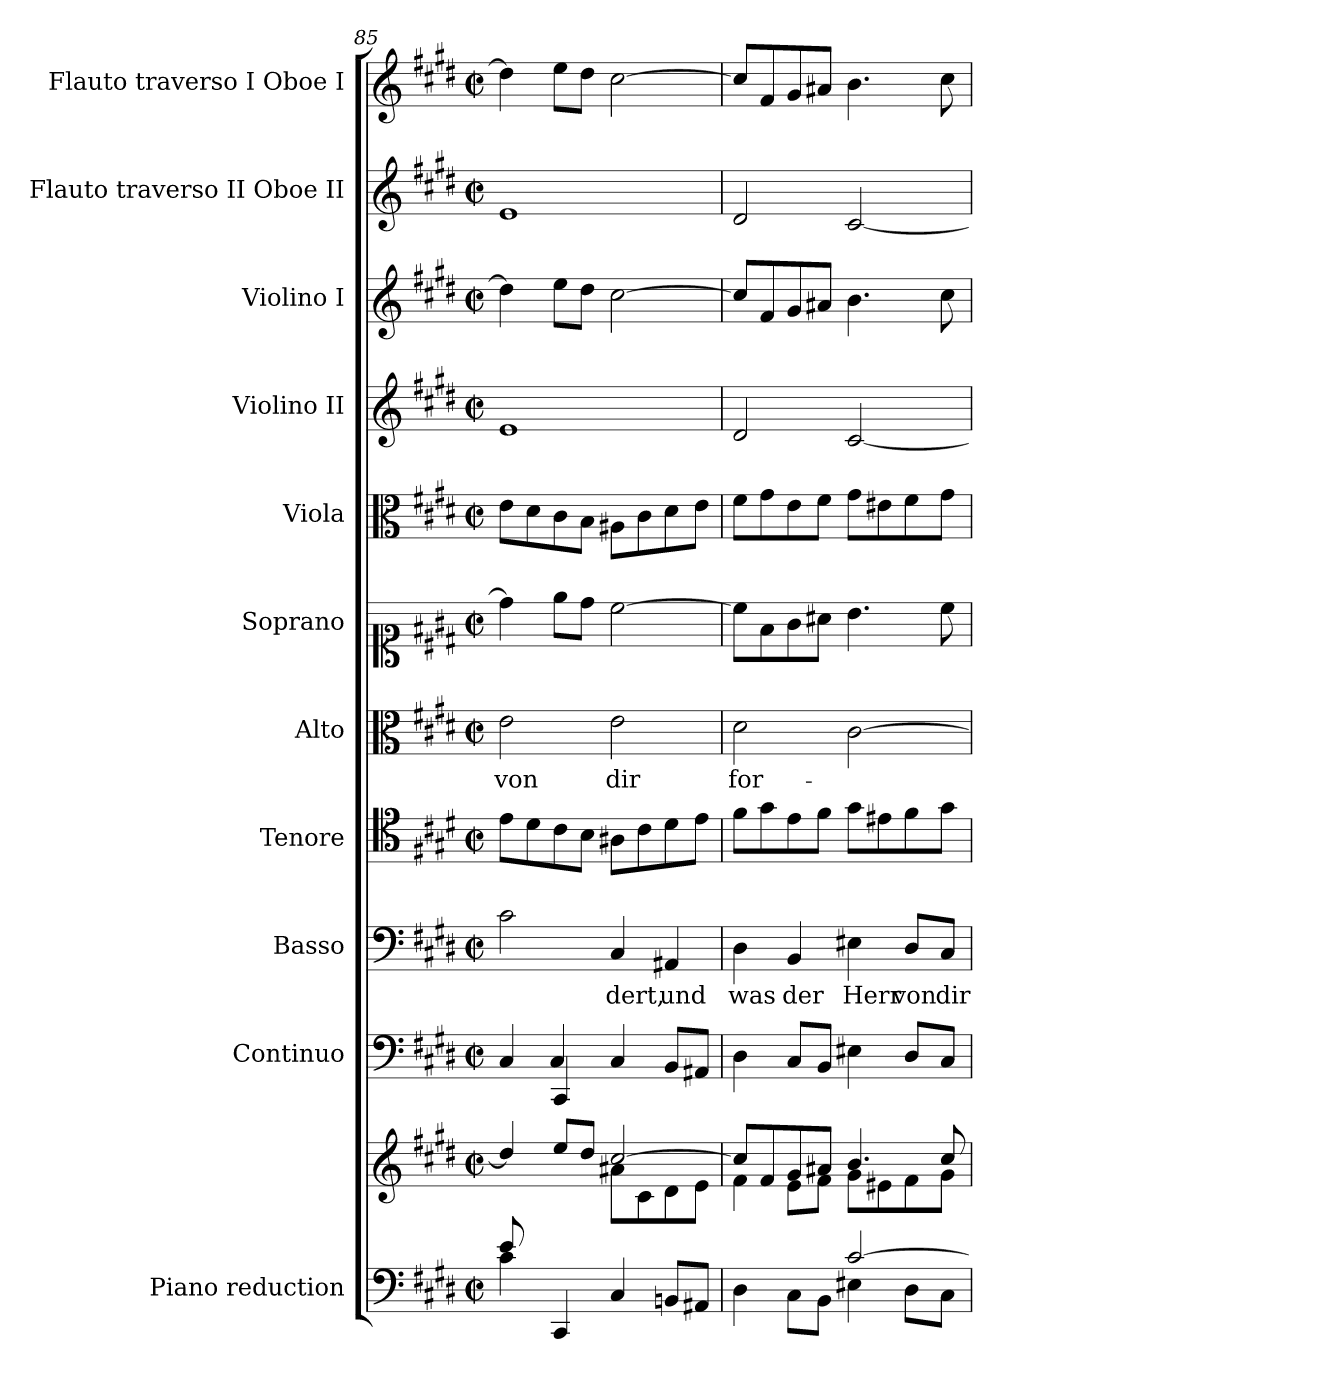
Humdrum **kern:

**kern	**kern	**kern	**kern	**text	**kern	**kern	**text	**kern	**kern	**kern	**kern	**kern	**kern
*part11	*part11	*part10	*part9	*part9	*part8	*part7	*part7	*part6	*part5	*part4	*part3	*part2	*part1
*staff12	*staff11	*staff10	*staff9	*staff9	*staff8	*staff7	*staff7	*staff6	*staff5	*staff4	*staff3	*staff2	*staff1
*I"Piano reduction	*	*I"Continuo	*I"Basso	*	*I"Tenore	*I"Alto	*	*I"Soprano	*I"Viola	*I"Violino II	*I"Violino I	*I"Flauto traverso II Oboe II	*I"Flauto traverso I Oboe I
*I'Pno	*	*	*	*	*	*	*	*	*	*	*	*I'Ob	*I'Ob
*clefF4	*clefG2	*clefF4	*clefF4	*	*clefC4	*clefC3	*	*clefC1	*clefC3	*clefG2	*clefG2	*clefG2	*clefG2
*k[f#c#g#d#]	*k[f#c#g#d#]	*k[f#c#g#d#]	*k[f#c#g#d#]	*	*k[f#c#g#d#]	*k[f#c#g#d#]	*	*k[f#c#g#d#]	*k[f#c#g#d#]	*k[f#c#g#d#]	*k[f#c#g#d#]	*k[f#c#g#d#]	*k[f#c#g#d#]
*M2/2	*M2/2	*M2/2	*M2/2	*	*M2/2	*M2/2	*	*M2/2	*M2/2	*M2/2	*M2/2	*M2/2	*M2/2
*met(c|)	*met(c|)	*met(c|)	*met(c|)	*	*met(c|)	*met(c|)	*	*met(c|)	*met(c|)	*met(c|)	*met(c|)	*met(c|)	*met(c|)
=85	=85	=85	=85	=85	=85	=85	=85	=85	=85	=85	=85	=85	=85
*^	*^	*^	*	*	*	*	*	*	*	*	*	*	*
!	!	!	!	!	!	!	!	!	!	!LO:LY:b	!	!	!	!	!	!
8e/L	4c#\	4dd#/]	8ryy	4C#/	4ryy	2c#\	.	8e\L	2e\	von	4dd#\]	8e\L	1e	4dd#\]	1e	4dd#\]
2..ryy	.	.	8g#\	.	.	.	.	8d#\	.	.	.	8d#\	.	.	.	.
.	4CC#/	8ee/L	8cc#\	4CC#/	4C#/	.	.	8c#\	.	.	8ee\L	8c#\	.	8ee\L	.	8ee\L
.	.	8dd#/J	8b\J	.	.	.	.	8B\J	.	.	8dd#\J	8B\J	.	8dd#\J	.	8dd#\J
!	!	!	!	!	!	!	!LO:LY:b	!	!	!LO:LY:b	!	!	!	!	!	!
.	4C#/	[2cc#/	8a#X\L	4C#/	2ryy	4C#/	dert,	8A#X\L	2e\	dir	[2cc#\	8A#X\L	.	[2cc#\	.	[2cc#\
.	.	.	8c#\	.	.	.	.	8c#\	.	.	.	8c#\	.	.	.	.
!	!	!	!	!	!	!	!LO:LY:b	!	!	!	!	!	!	!	!	!
.	8BBn/L	.	8d#\	8BB/L	.	4AA#X/	und	8d#\	.	.	.	8d#\	.	.	.	.
.	8AA#X/J	.	8e\J	8AA#X/J	.	.	.	8e\J	.	.	.	8e\J	.	.	.	.
*	*	*	*	*v	*v	*	*	*	*	*	*	*	*	*	*	*
!!LO:PB:g=z
=86	=86	=86	=86	=86	=86	=86	=86	=86	=86	=86	=86	=86	=86	=86	=86
!	!	!	!	!	!	!LO:LY:b	!	!	!LO:LY:b	!	!	!	!	!	!
2ryy	4D#\	8cc#/L]	4f#\	4D#\	4D#\	was	8f#\L	2d#\	for-	8cc#\L]	8f#\L	2d#/	8cc#/L]	2d#/	8cc#/L]
.	.	8f#/	.	.	.	.	8g#\	.	.	8f#\	8g#\	.	8f#/	.	8f#/
!	!	!	!	!	!	!LO:LY:b	!	!	!	!	!	!	!	!	!
.	8C#\L	8g#/	8e\L	8C#/L	4BB/	der	8e\	.	.	8g#\	8e\	.	8g#/	.	8g#/
.	8BB\J	8a#X/J	8f#\J	8BB/J	.	.	8f#\J	.	.	8a#X\J	8f#\J	.	8a#X/J	.	8a#X/J
!	!	!	!	!	!	!LO:LY:b	!	!	!	!	!	!	!	!	!
[2c#/	4E#X\	4.b/	8g#\L	4E#X\	4E#X\	Herr	8g#\L	[2c#\	.	4.b\	8g#\L	[2c#/	4.b\	[2c#/	4.b\
.	.	.	8e#X\	.	.	.	8e#X\	.	.	.	8e#X\	.	.	.	.
!	!	!	!	!	!	!LO:LY:b	!	!	!	!	!	!	!	!	!
.	8D#\L	.	8f#\	8D#/L	8D#/L	von	8f#\	.	.	.	8f#\	.	.	.	.
!	!	!	!	!	!	!LO:LY:b	!	!	!	!	!	!	!	!	!
.	8C#\J	8cc#/	8g#\J	8C#/J	8C#/J	dir	8g#\J	.	.	8cc#\	8g#\J	.	8cc#\	.	8cc#\
*v	*v	*	*	*	*	*	*	*	*	*	*	*	*	*	*
*	*v	*v	*	*	*	*	*	*	*	*	*	*	*	*
=	=	=	=	=	=	=	=	=	=	=	=	=	=
*-	*-	*-	*-	*-	*-	*-	*-	*-	*-	*-	*-	*-	*-
